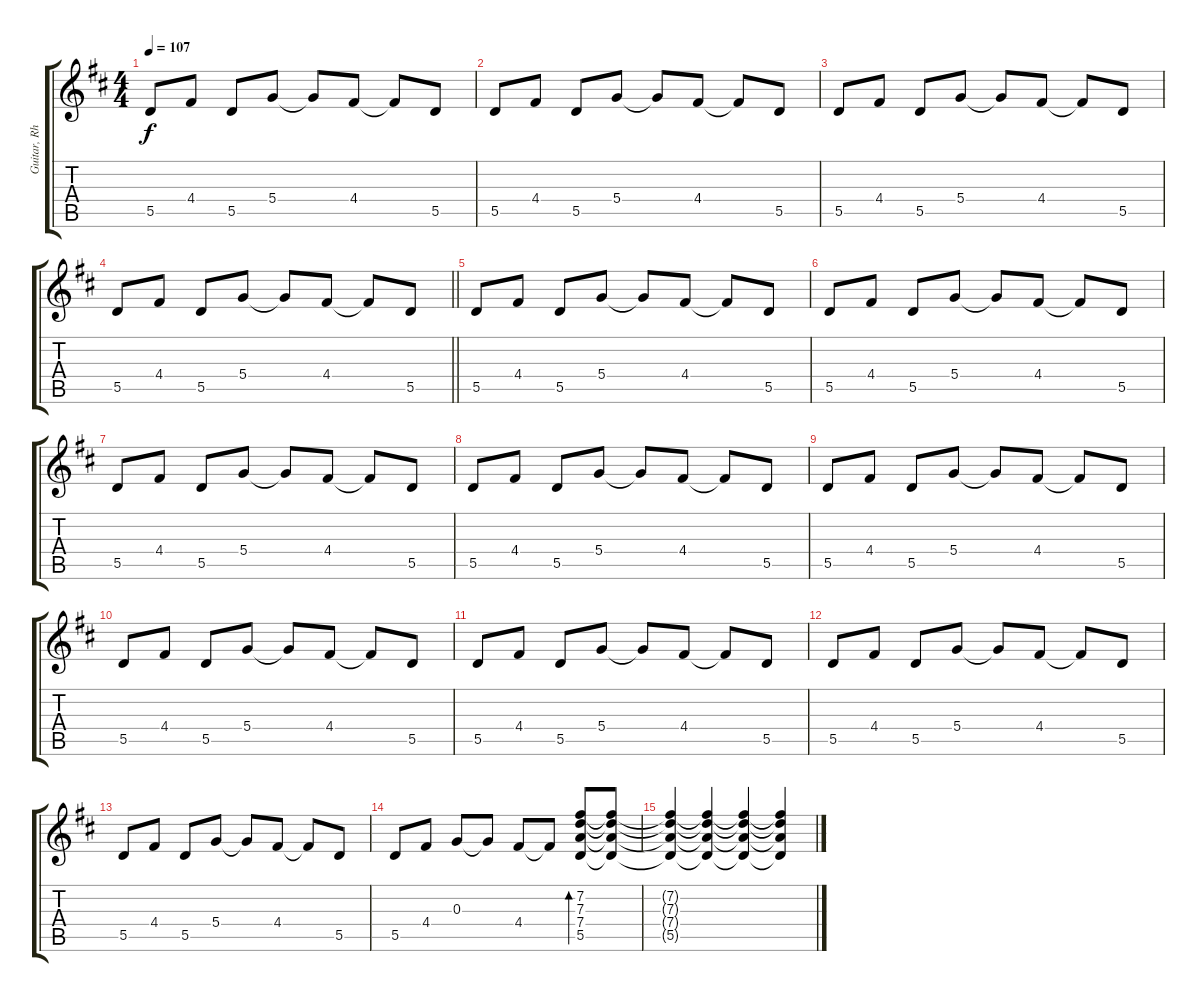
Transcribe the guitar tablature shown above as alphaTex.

\track ("Guitar, Rhythm" "Guitar, Rh") {solo instrument electricguitarclean}
\staff {score tabs}
\tuning (E4 B3 G3 D3 A2 E2) {hide}
\ts (4 4)
\tempo 107
\clef g2
\ks d
5.5.8{dy f} 4.4.8 5.5.8 5.4.8 5.4{t}.8 4.4.8 4.4{t}.8 5.5.8 |
5.5.8 4.4.8 5.5.8 5.4.8 5.4{t}.8 4.4.8 4.4{t}.8 5.5.8 |
5.5.8 4.4.8 5.5.8 5.4.8 5.4{t}.8 4.4.8 4.4{t}.8 5.5.8 |
\barLineRight lightlight
5.5.8 4.4.8 5.5.8 5.4.8 5.4{t}.8 4.4.8 4.4{t}.8 5.5.8 |
5.5.8 4.4.8 5.5.8 5.4.8 5.4{t}.8 4.4.8 4.4{t}.8 5.5.8 |
5.5.8 4.4.8 5.5.8 5.4.8 5.4{t}.8 4.4.8 4.4{t}.8 5.5.8 |
5.5.8 4.4.8 5.5.8 5.4.8 5.4{t}.8 4.4.8 4.4{t}.8 5.5.8 |
5.5.8 4.4.8 5.5.8 5.4.8 5.4{t}.8 4.4.8 4.4{t}.8 5.5.8 |
5.5.8 4.4.8 5.5.8 5.4.8 5.4{t}.8 4.4.8 4.4{t}.8 5.5.8 |
5.5.8 4.4.8 5.5.8 5.4.8 5.4{t}.8 4.4.8 4.4{t}.8 5.5.8 |
5.5.8 4.4.8 5.5.8 5.4.8 5.4{t}.8 4.4.8 4.4{t}.8 5.5.8 |
5.5.8 4.4.8 5.5.8 5.4.8 5.4{t}.8 4.4.8 4.4{t}.8 5.5.8 |
5.5.8 4.4.8 5.5.8 5.4.8 5.4{t}.8 4.4.8 4.4{t}.8 5.5.8 |
5.5.8 4.4.8 0.3.8 0.3{t}.8 4.4.8 4.4{t}.8 (7.2 7.3 7.4 5.5).8{bd 480} (7.2{t} 7.3{t} 7.4{t} 5.5{t}).8 |
(7.2{t} 7.3{t} 7.4{t} 5.5{t}).4 (7.2{t} 7.3{t} 7.4{t} 5.5{t}).4 (7.2{t} 7.3{t} 7.4{t} 5.5{t}).4 (7.2{t} 7.3{t} 7.4{t} 5.5{t}).4
